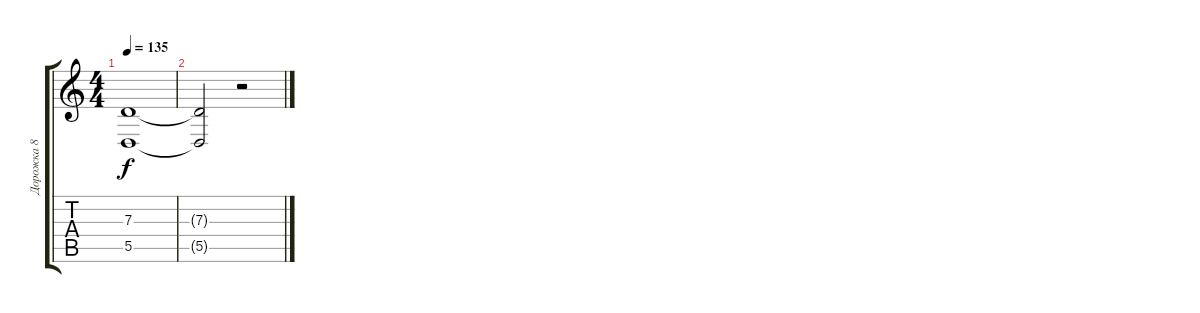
\track ("Дорожка 8" "Дорожка 8") {instrument stringensemble2}
\staff {score tabs}
\tuning (E4 B3 G3 D3 A2 E2) {hide}
\ts (4 4)
\tempo 135
\clef g2
\ks c
(7.3 5.5).1{dy f} |
(7.3{t} 5.5{t}).2 r.2
